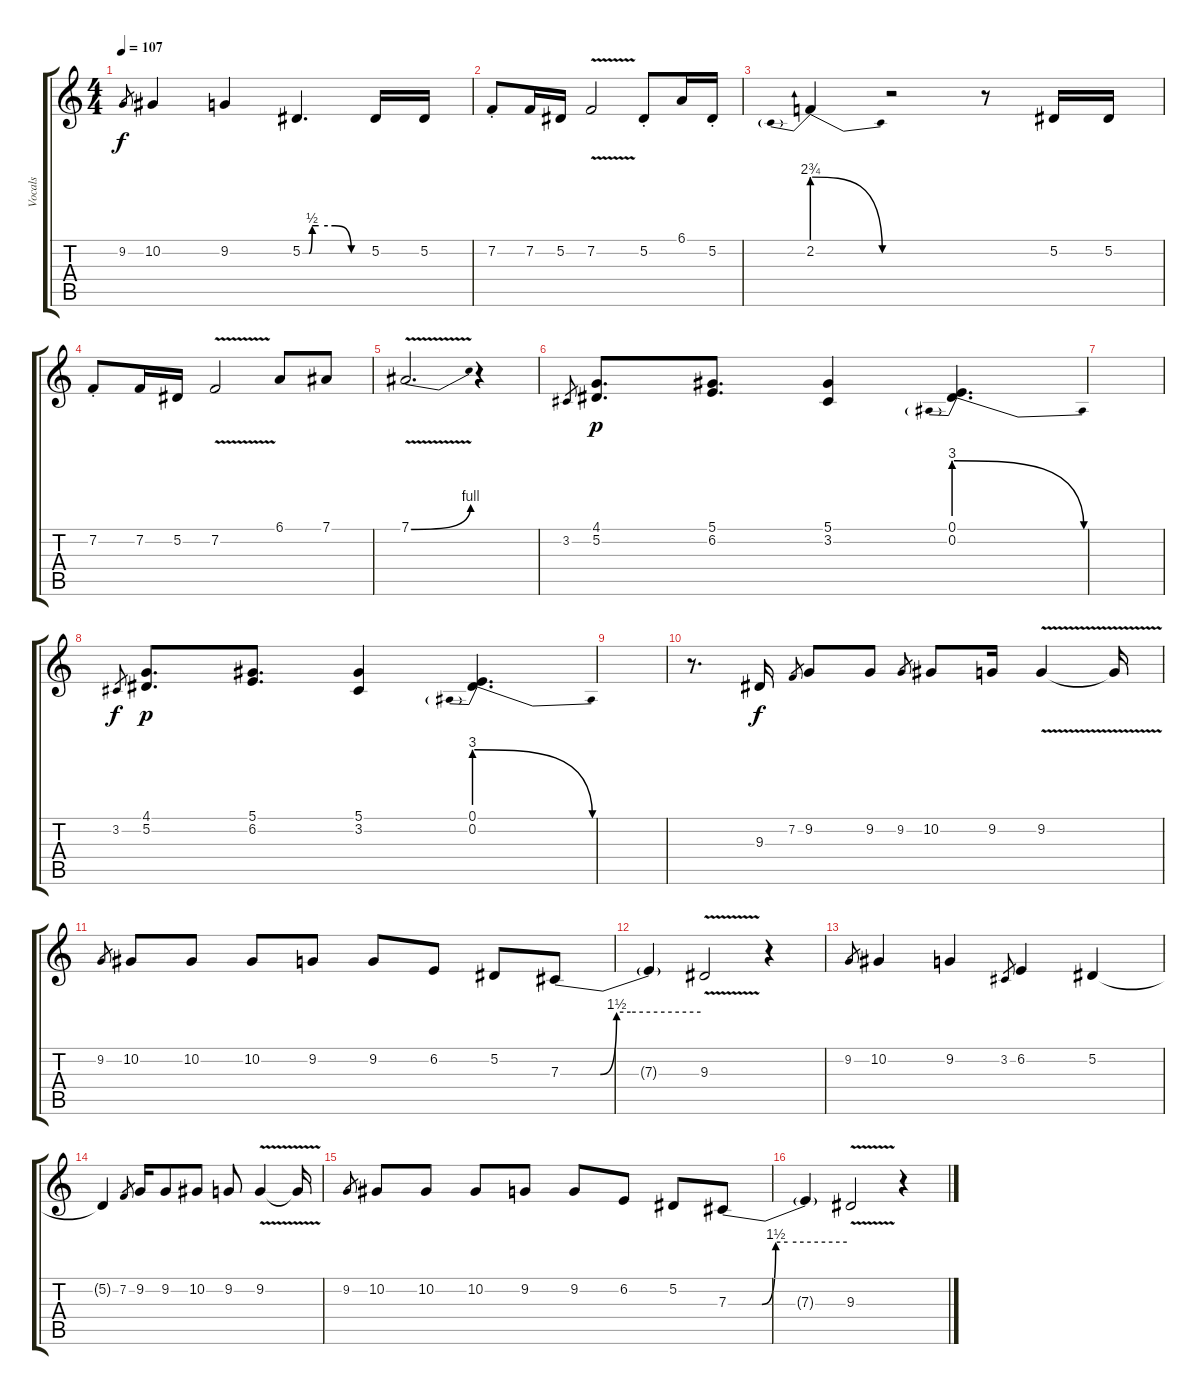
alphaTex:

\track ("Vocals" "Vocals") {instrument lead2sawtooth}
\staff {score tabs}
\tuning (Eb4 Bb3 Gb3 Db3 Ab2 Eb2) {hide}
\ts (4 4)
\tempo 107
\clef g2
\ks c
9.2.8{gr dy f} 10.2.4 9.2.4 5.2{be (custom 0 0 6 0 9 2 15 2 30 2 45 0 60 0)}.4{d} 5.2.16 5.2.16 |
\section ("" "")
7.2{st}.8 7.2.16 5.2.16 7.2{v}.2 5.2{st}.8 6.1.16 5.2{st}.16 |
2.2{be (prebendrelease 0 11 60 0)}.4 r.2 r.8 5.2.16 5.2.16 |
7.2{st}.8 7.2.16 5.2.16 7.2{v}.2 6.1.8 7.1.8 |
7.1{be (bend 0 0 60 4) v}.2{d} r.4 |
\section ("" "")
3.2.8{gr} (4.1 5.2).8{d dy p} (5.1 6.2).8{d} (5.1 3.2).4 (0.1 0.2{be (prebendrelease 0 12 60 0)}).4{d} |
|
3.2.8{gr dy f} (4.1 5.2).8{d dy p} (5.1 6.2).8{d} (5.1 3.2).4 (0.1 0.2{be (prebendrelease 0 12 60 0)}).4{d} |
|
\section ("" "")
r.8{d} 9.3.16{dy f} 7.2.8{gr} 9.2.8 9.2.8 9.2.8{gr} 10.2.8 9.2.16 9.2{v}.4 9.2{t}.16 |
9.2.8{gr} 10.2.8 10.2.8 10.2.8 9.2.8 9.2.8 6.2.8 5.2.8 7.3{be (custom 0 0 17 0 24 6 30 6 60 6)}.8 |
7.3{t}.4 9.3{v}.2 r.4 |
9.2.8{gr} 10.2.4 9.2.4 3.2.8{gr} 6.2.4 5.2.4 |
5.2{t}.4 7.2.8{gr} 9.2.16 9.2.8 10.2.8 9.2.8 9.2{v}.4 9.2{t}.16 |
9.2.8{gr} 10.2.8 10.2.8 10.2.8 9.2.8 9.2.8 6.2.8 5.2.8 7.3{be (custom 0 0 17 0 24 6 30 6 60 6)}.8 |
7.3{t}.4 9.3{v}.2 r.4
